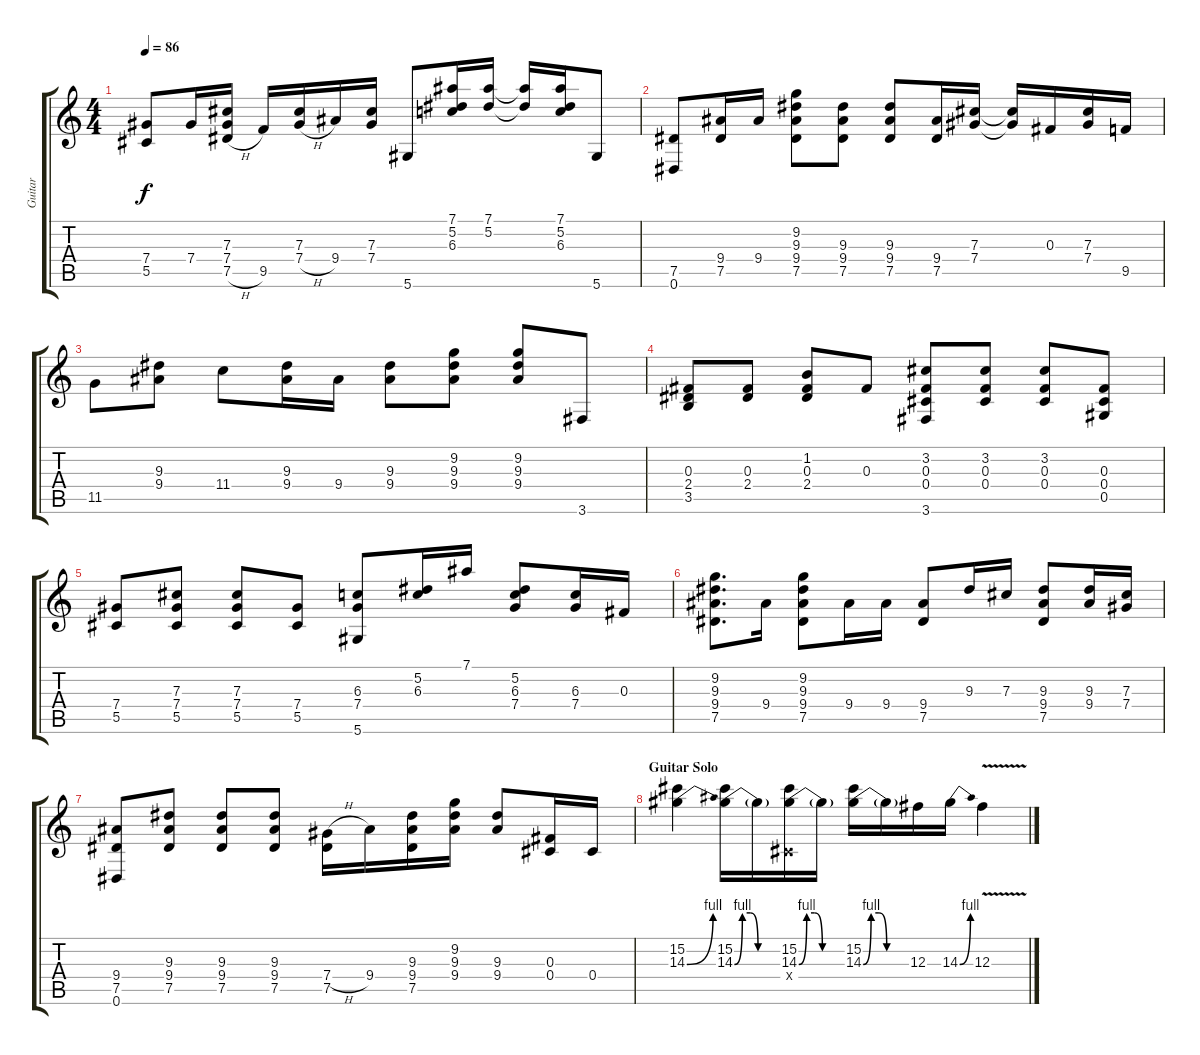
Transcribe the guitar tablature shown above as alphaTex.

\track ("Guitar" "Guitar") {instrument overdrivenguitar}
\staff {score tabs}
\tuning (Eb4 Bb3 Gb3 Db3 Ab2 Eb2) {hide}
\ts (4 4)
\tempo 86
\clef g2
\ks c
(7.4 5.5).8{dy f} 7.4.16 (7.3 7.4 7.5{h}).16 9.5.16 (7.3 7.4{h}).16 9.4.16 (7.3 7.4).16 5.6.8 (7.1 5.2 6.3).16 (7.1 5.2).16 (7.1{t} 5.2{t}).16 (7.1 5.2 6.3).16 5.6.8 |
(7.5 0.6).8 (9.4 7.5).16 9.4.16 (9.2 9.3 9.4 7.5).8 (9.3 9.4 7.5).8 (9.3 9.4 7.5).8 (9.4 7.5).16 (7.3 7.4).16 (7.3{t} 7.4{t}).16 0.3.16 (7.3 7.4).16 9.5.16 |
11.5.8 (9.3 9.4).8 11.4.8 (9.3 9.4).16 9.4.16 (9.3 9.4).8 (9.2 9.3 9.4).8 (9.2 9.3 9.4).8 3.6.8 |
(0.3 2.4 3.5).8 (0.3 2.4).8 (1.2 0.3 2.4).8 0.3.8 (3.2 0.3 0.4 3.6).8 (3.2 0.3 0.4).8 (3.2 0.3 0.4).8 (0.3 0.4 0.5).8 |
(7.4 5.5).8 (7.3 7.4 5.5).8 (7.3 7.4 5.5).8 (7.4 5.5).8 (6.3 7.4 5.6).8 (5.2 6.3).16 7.1.16 (5.2 6.3 7.4).8 (6.3 7.4).16 0.3.16 |
(9.2 9.3 9.4 7.5).8{d} 9.4.16 (9.2 9.3 9.4 7.5).8 9.4.16 9.4.16 (9.4 7.5).8 9.3.16 7.3.16 (9.3 9.4 7.5).8 (9.3 9.4).16 (7.3 7.4).16 |
(9.4 7.5 0.6).8 (9.3 9.4 7.5).8 (9.3 9.4 7.5).8 (9.3 9.4 7.5).8 (7.4{h} 7.5).16 9.4.16 (9.3 9.4 7.5).16 (9.2 9.3 9.4).16 (9.3 9.4).8 (0.3 0.4).16 0.4.16 |
\section ("" "Guitar Solo")
(15.2 14.3{be (bend 0 0 60 4)}).4 (15.2 14.3{be (custom 0 0 10 4 20 4 30 0 60 0)}).16 14.3{t}.16 (15.2 14.3{be (custom 0 0 10 4 20 4 30 0 60 0)} 0.4{x}).16 14.3{t}.16 (15.2 14.3{be (custom 0 0 10 4 20 4 30 0 60 0)}).16 14.3{t}.16 12.3.16 14.3{be (bend 0 0 60 4)}.16 12.3{v}.4
